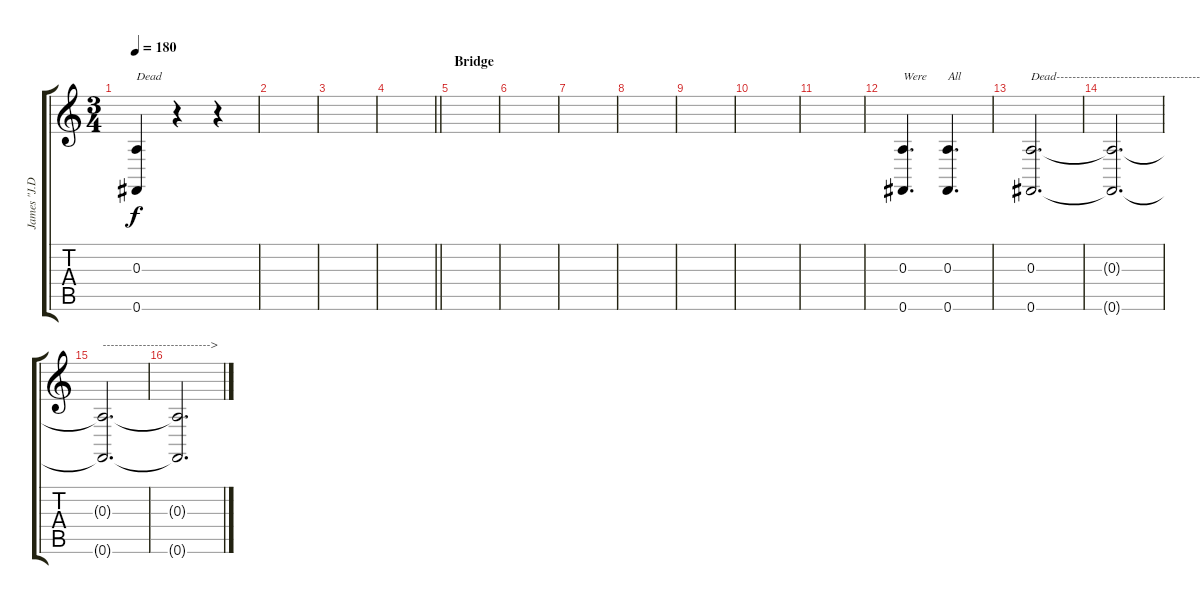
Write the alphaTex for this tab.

\track ("James \"J.D\" Ryan" "James \"J.D") {instrument gunshot}
\staff {score tabs}
\tuning (Gb4 Db4 A3 E3 B2 Gb2) {hide}
\ts (3 4)
\tempo 180
\clef g2
\ks c
(0.3 0.6).4{txt "Dead" dy f} r.4 r.4 |
|
|
\barLineRight lightlight
|
\section ("" "Bridge")
|
|
|
|
|
|
|
(0.3 0.6).4{d txt "Were"} (0.3 0.6).4{d txt "All"} |
(0.3 0.6).2{d txt "Dead-------------------------------------"} |
(0.3{t} 0.6{t}).2{d} |
(0.3{t} 0.6{t}).2{d txt "--------------------------->"} |
(0.3{t} 0.6{t}).2{d}
